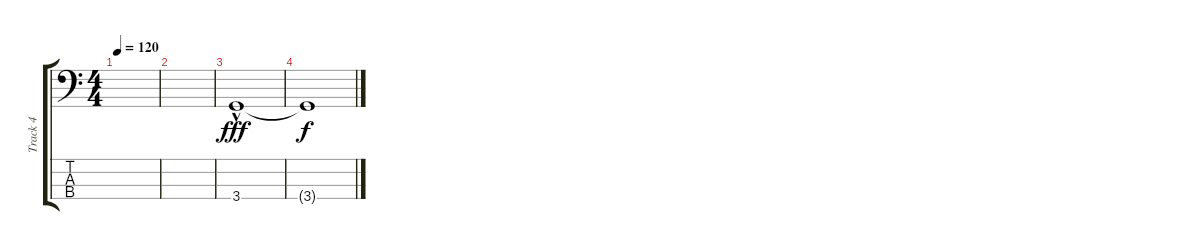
\track ("Track 4" "Track 4") {instrument synthbass2}
\staff {score tabs}
\tuning (G2 D2 A1 E1) {hide}
\ts (4 4)
\tempo 120
\clef f4
\ks c
|
|
3.4{hac}.1{dy fff} |
3.4{t}.1{dy f}
